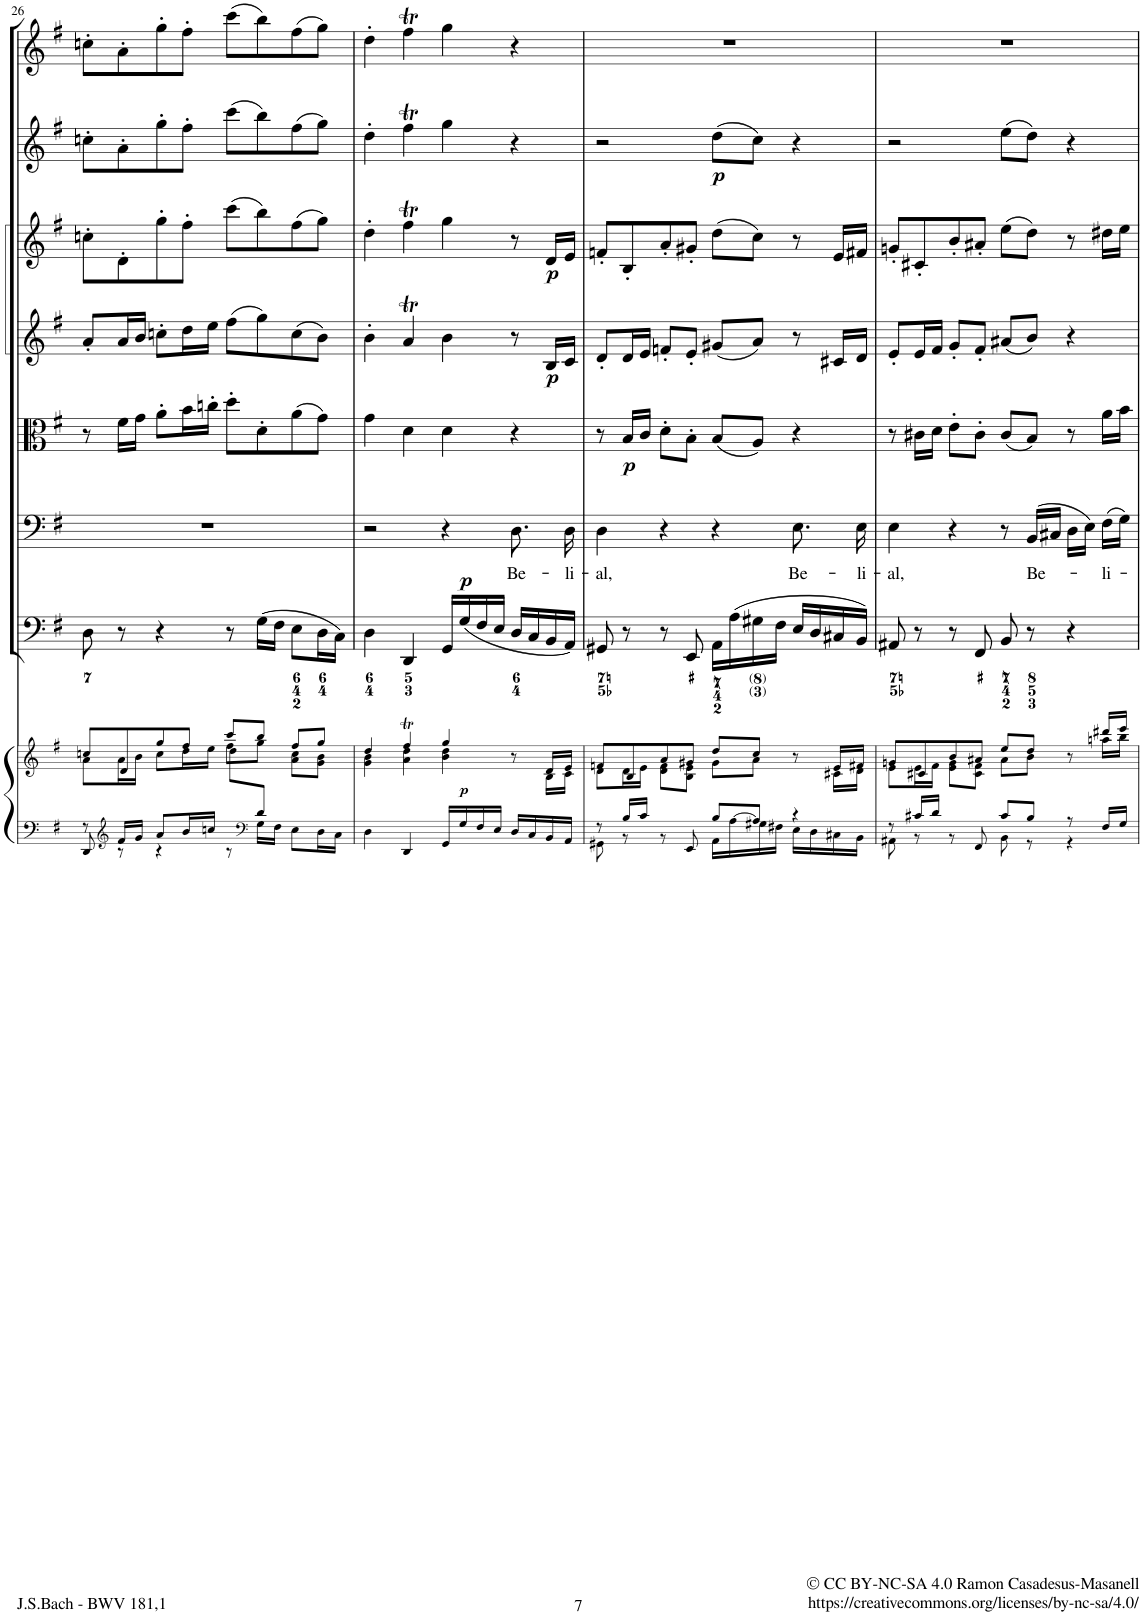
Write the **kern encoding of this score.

**kern	**kern	**dynam	**kern	**dynam	**kern	**text	**kern	**dynam	**kern	**dynam	**kern	**dynam	**kern	**dynam	**kern
*part8	*part8	*part8	*part7	*part7	*part6	*part6	*part5	*part5	*part4	*part4	*part3	*part3	*part2	*part2	*part1
*staff9	*staff8	*staff8/9	*staff7	*staff7	*staff6	*staff6	*staff5	*staff5	*staff4	*staff4	*staff3	*staff3	*staff2	*staff2	*staff1
*I"Piano reduction	*	*	*I"Continuo	*	*I"Basso	*	*I"Viola	*	*I"Violino II	*	*I"Violino I	*	*I"Oboe	*	*I"Flauto traverso
*I'Pno	*	*	*	*	*	*	*I'Vla	*	*I'Vln	*	*I'Vln	*	*I'Ob	*	*I'Fl
!!LO:PB:g=z
*clefF4	*clefG2	*	*clefF4	*	*clefF4	*	*clefC3	*	*clefG2	*	*clefG2	*	*clefG2	*	*clefG2
*k[f#]	*k[f#]	*	*k[f#]	*	*k[f#]	*	*k[f#]	*	*k[f#]	*	*k[f#]	*	*k[f#]	*	*k[f#]
*M4/4	*M4/4	*	*M4/4	*	*M4/4	*	*M4/4	*	*M4/4	*	*M4/4	*	*M4/4	*	*M4/4
*met(c)	*met(c)	*	*met(c)	*	*met(c)	*	*met(c)	*	*met(c)	*	*met(c)	*	*met(c)	*	*met(c)
=26	=26	=26	=26	=26	=26	=26	=26	=26	=26	=26	=26	=26	=26	=26	=26
*^	*^	*	*	*	*	*	*	*	*	*	*	*	*	*	*
*	*	*	*^	*	*	*	*	*	*	*	*	*	*	*	*	*	*
8r	8DD/	8ccn/L	8a\L	2ryy	.	8D\	.	1r	.	8r	.	8a'/L	.	8ccn'\L	.	8ccn'\L	.	8ccn'\L
*clefG2	*	*	*	*	*	*	*	*	*	*	*	*	*	*	*	*	*	*
16f#/LL	8r	8d/	16a\L	.	.	8r	.	.	.	16f#\LL	.	16a/L	.	8d'\	.	8a'\	.	8a'\
16g/JJ	.	.	16b\JJ	.	.	.	.	.	.	16g\JJ	.	16b/JJ	.	.	.	.	.	.
8a/L	4r	8gg/	8ccn\L	.	.	4r	.	.	.	8a'\L	.	8ccn'\L	.	8gg'\	.	8gg'\	.	8gg'\
16b/L	.	8ff#/J	16dd\L	.	.	.	.	.	.	16b\L	.	16dd\L	.	8ff#'\J	.	8ff#'\J	.	8ff#'\J
16ccn/JJ	.	.	16ee\JJ	.	.	.	.	.	.	16ccn'\JJ	.	16ee\JJ	.	.	.	.	.	.
8ryy	8r	8ccc/L	8ff#\L	8dd\L	.	8r	.	.	.	8dd'\L	.	(8ff#\L	.	(8ccc\L	.	(8ccc\L	.	(8ccc\L
*clefF4	*	*	*	*	*	*	*	*	*	*	*	*	*	*	*	*	*	*
8d/J	16G\LL	8bb/J	8gg\J	4.ryy	.	(16G\LL	.	.	.	8d'\	.	8gg\)	.	8bb\)	.	8bb\)	.	8bb\)
.	16F#\JJ	.	.	.	.	16F#\JJ	.	.	.	.	.	.	.	.	.	.	.	.
4ryy	8E\L	8ff#/L	8a\ 8cc\L	.	.	8E\L	.	.	.	(8a\	.	(8cc\	.	(8ff#\	.	(8ff#\	.	(8ff#\
.	16D\L	8gg/J	8g\ 8b\J	.	.	16D\L	.	.	.	8g\J)	.	8b\J)	.	8gg\J)	.	8gg\J)	.	8gg\J)
.	16C\JJ	.	.	.	.	16C\JJ)	.	.	.	.	.	.	.	.	.	.	.	.
*v	*v	*	*	*	*	*	*	*	*	*	*	*	*	*	*	*	*	*
=27	=27	=27	=27	=27	=27	=27	=27	=27	=27	=27	=27	=27	=27	=27	=27	=27	=27
4D\	4dd/	4g\ 4b\	2ryy	.	4D\	.	2r	.	4g\	.	4b'\	.	4dd'\	.	4dd'\	.	4dd'\
4DD/	4ff#t/	4a\ 4dd\	.	.	4DD/	.	.	.	4d\	.	4aT/	.	4ff#t\	.	4ff#t\	.	4ff#t\
16GG/LL	4gg/	4b\ 4dd\	16ryy	.	16GG/LL	.	4r	.	4d\	.	4b\	.	4gg\	.	4gg\	.	4gg\
!	!	!	!	!LO:DY:b	!	!LO:DY:a	!	!	!	!	!	!	!	!	!	!	!
16G/	.	.	4..ryy	p	(16G/	p	.	.	.	.	.	.	.	.	.	.	.
16F#/	.	.	.	.	16F#/	.	.	.	.	.	.	.	.	.	.	.	.
16E/JJ	.	.	.	.	16E/JJ	.	.	.	.	.	.	.	.	.	.	.	.
!	!	!	!	!	!	!	!	!LO:LY:b	!	!	!	!	!	!	!	!	!
16D/LL	8r	8ryy	.	.	16D/LL	.	8.D\	Be-	4r	.	8r	.	8r	.	4r	.	4r
16C/	.	.	.	.	16C/	.	.	.	.	.	.	.	.	.	.	.	.
!	!	!	!	!	!	!	!	!	!	!	!	!LO:DY:b	!	!LO:DY:b	!	!	!
16BB/	16d/LL	16B\LL	.	.	16BB/	.	.	.	.	.	16B/LL	p	16d/LL	p	.	.	.
!	!	!	!	!	!	!	!	!LO:LY:b	!	!	!	!	!	!	!	!	!
16AA/JJ	16e/JJ	16c\JJ	.	.	16AA/JJ)	.	16D\	-li-	.	.	16c/JJ	.	16e/JJ	.	.	.	.
=28	=28	=28	=28	=28	=28	=28	=28	=28	=28	=28	=28	=28	=28	=28	=28	=28	=28
*^	*	*	*	*	*	*	*	*	*	*	*	*	*	*	*	*	*
!	!	!	!	!	!	!	!	!	!LO:LY:b	!	!	!	!	!	!	!	!	!
*	*	*	*v	*v	*	*	*	*	*	*	*	*	*	*	*	*	*	*
8r	8GG#X\	8fn/L	8d\L	.	8GG#X/	.	4D\	-al,	8r	.	8d'/L	.	8fn'/L	.	2r	.	1r
!	!	!	!	!	!	!	!	!	!	!LO:DY:b	!	!	!	!	!	!	!
16B/LL	8r	8B/	16d\L	.	8r	.	.	.	16B/LL	p	16d/L	.	8B'/	.	.	.	.
16c/JJ	.	.	16e\JJ	.	.	.	.	.	16c/JJ	.	16e/JJ	.	.	.	.	.	.
8ryy	8r	8a/	8d\ 8f\L	.	8r	.	4r	.	8d'\L	.	8fn'/L	.	8a'/	.	.	.	.
8EE/	8ryy	8g#X/J	8B\ 8e\J	.	8EE/	.	.	.	8B'\J	.	8e'/J	.	8g#X'/J	.	.	.	.
!	!	!	!	!	!	!	!	!	!	!	!	!	!	!	!	!LO:DY:b	!
8B/L	16AA\LL	8dd/L	8g#\L	.	16AA\LL	.	4r	.	(8B/L	.	(8g#X/L	.	(8dd\L	.	(8dd\L	p	.
.	[>16A\	.	.	.	(16A\	.	.	.	.	.	.	.	.	.	.	.	.
8A/J]	16G#X\	8cc/J	8a\J	.	16G#X\	.	.	.	8A/J)	.	8a/J)	.	8cc\J)	.	8cc\J)	.	.
.	16F#X\JJ	.	.	.	16F#\JJ	.	.	.	.	.	.	.	.	.	.	.	.
!	!	!	!	!	!	!	!	!LO:LY:b	!	!	!	!	!	!	!	!	!
4r	16E\LL	8r	8ryy	.	16E/LL	.	8.E\	Be-	4r	.	8r	.	8r	.	4r	.	.
.	16D\	.	.	.	16D/	.	.	.	.	.	.	.	.	.	.	.	.
.	16C#X\	16e/LL	16c#X\LL	.	16C#X/	.	.	.	.	.	16c#X/LL	.	16e/LL	.	.	.	.
!	!	!	!	!	!	!	!	!LO:LY:b	!	!	!	!	!	!	!	!	!
.	16BB\JJ	16f#X/JJ	16d\JJ	.	16BB/JJ)	.	16E\	-li-	.	.	16d/JJ	.	16f#X/JJ	.	.	.	.
=29	=29	=29	=29	=29	=29	=29	=29	=29	=29	=29	=29	=29	=29	=29	=29	=29	=29
!	!	!	!	!	!	!	!	!LO:LY:b	!	!	!	!	!	!	!	!	!
8r	8AA#X\	8gn/L	8e\L	.	8AA#X/	.	4E\	-al,	8r	.	8e'/L	.	8gn'/L	.	2r	.	1r
16c#X/LL	8r	8c#X/	16e\L	.	8r	.	.	.	16c#X\LL	.	16e/L	.	8c#X'/	.	.	.	.
16d/JJ	.	.	16f#\JJ	.	.	.	.	.	16d\JJ	.	16f#/JJ	.	.	.	.	.	.
8ryy	8r	8b/	8e\ 8g\L	.	8r	.	4r	.	8e'\L	.	8g'/L	.	8b'/	.	.	.	.
8ryy	8FF#/	8a#X/J	8c#\ 8f#\J	.	8FF#/	.	.	.	8c#'\J	.	8f#'/J	.	8a#X'/J	.	.	.	.
8c#/L	8BB\	8ee/L	8a#\L	.	8BB/	.	8r	.	(8c#/L	.	(8a#X/L	.	(8ee\L	.	(8ee\L	.	.
!	!	!	!	!	!	!	!	!LO:LY:b	!	!	!	!	!	!	!	!	!
8B/J	8r	8dd/J	8b\J	.	8r	.	(16BB/LL	Be-	8B/J)	.	8b/J)	.	8dd\J)	.	8dd\J)	.	.
.	.	.	.	.	.	.	16C#X/JJ	.	.	.	.	.	.	.	.	.	.
8r	4r	8r	8ryy	.	4r	.	16D\LL	.	8r	.	4r	.	8r	.	4r	.	.
.	.	.	.	.	.	.	16E\JJ)	.	.	.	.	.	.	.	.	.	.
!	!	!	!	!	!	!	!	!LO:LY:b	!	!	!	!	!	!	!	!	!
16F#/LL	.	16ddd#X/LL	16aan\LL	.	.	.	(16F#\LL	-li-	16a\LL	.	.	.	16dd#X\LL	.	.	.	.
16G/JJ	.	16eee/JJ	16bb\JJ	.	.	.	16G\JJ)	.	16b\JJ	.	.	.	16ee\JJ	.	.	.	.
*v	*v	*	*	*	*	*	*	*	*	*	*	*	*	*	*	*	*
*	*v	*v	*	*	*	*	*	*	*	*	*	*	*	*	*	*
=	=	=	=	=	=	=	=	=	=	=	=	=	=	=	=
*-	*-	*-	*-	*-	*-	*-	*-	*-	*-	*-	*-	*-	*-	*-	*-
